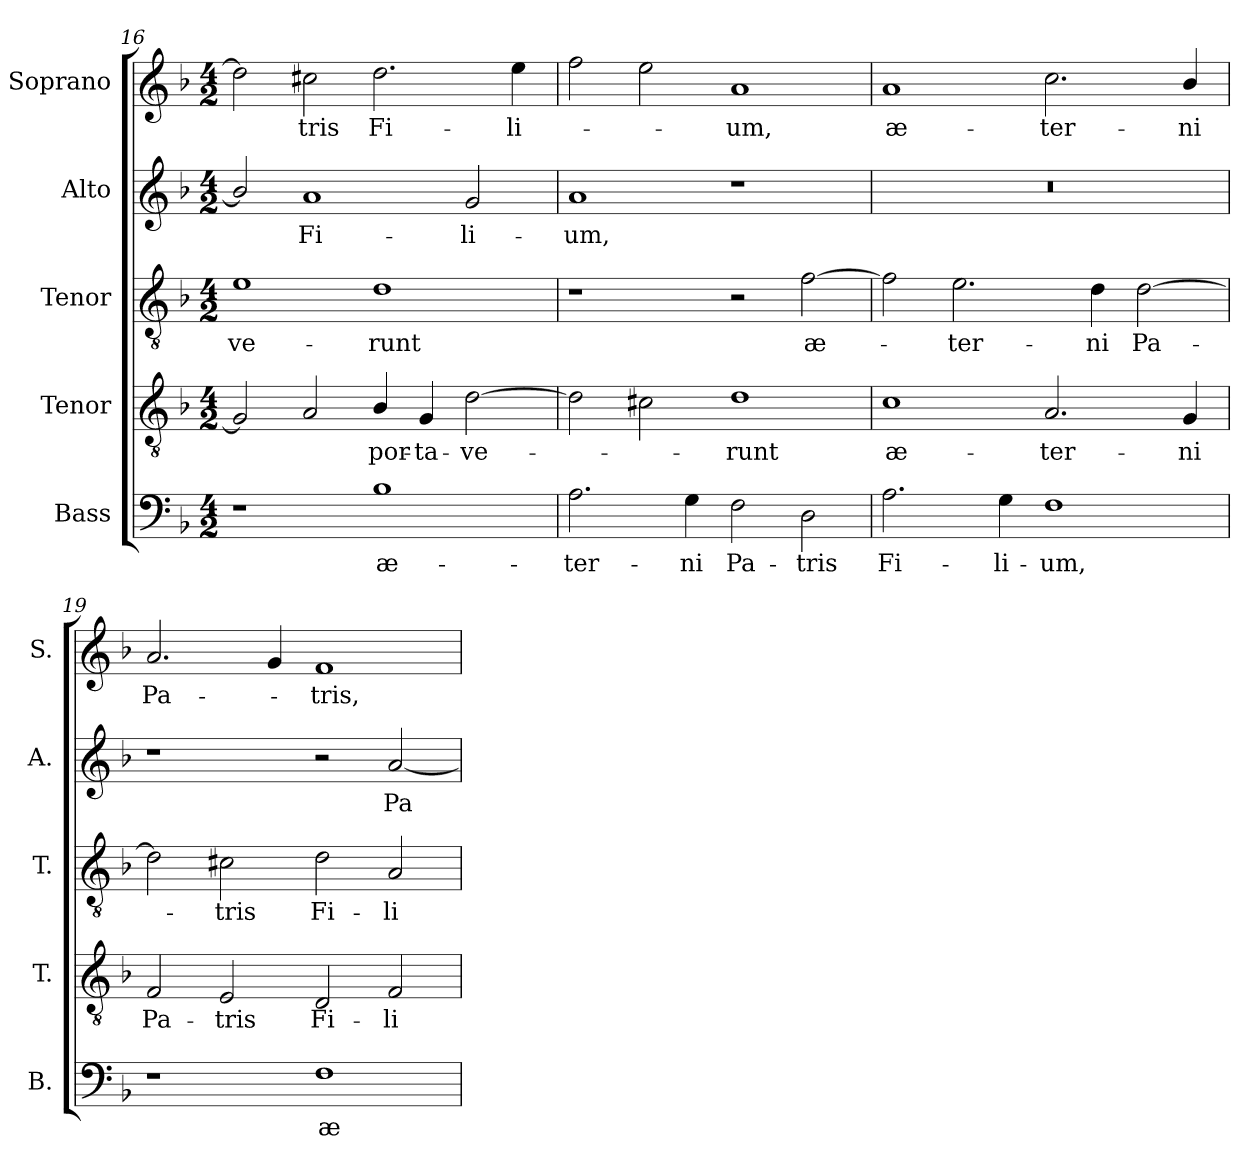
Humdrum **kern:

**kern	**text	**kern	**text	**kern	**text	**kern	**text	**kern	**text
*part5	*part5	*part4	*part4	*part3	*part3	*part2	*part2	*part1	*part1
*staff5	*staff5	*staff4	*staff4	*staff3	*staff3	*staff2	*staff2	*staff1	*staff1
*I"Bass	*	*I"Tenor	*	*I"Tenor	*	*I"Alto	*	*I"Soprano	*
*I'B.	*	*I'T.	*	*I'T.	*	*I'A.	*	*I'S.	*
!!LO:PB:g=z
*clefF4	*	*clefGv2	*	*clefGv2	*	*clefG2	*	*clefG2	*
*	*	*ITrd7c12	*	*ITrd7c12	*	*	*	*	*
*k[b-]	*	*k[b-]	*	*k[b-]	*	*k[b-]	*	*k[b-]	*
*F:	*	*F:	*	*F:	*	*F:	*	*F:	*
*M4/2	*	*M4/2	*	*M4/2	*	*M4/2	*	*M4/2	*
=16	=16	=16	=16	=16	=16	=16	=16	=16	=16
!	!	!	!	!	!LO:LY:b:color=#000000	!	!	!	!
1r	.	2GGi/]	.	1Ei	-ve-	2b-i/]	.	2ddi\]	.
!	!	!	!	!	!	!	!LO:LY:b:color=#000000	!	!
!	!	!	!	!	!	!	!	!	!LO:LY:b:color=#000000
.	.	2AAi/	.	.	.	1ai	Fi-	2cc#Xi\	-tris
!	!LO:LY:b:color=#000000	!	!	!	!	!	!	!	!
!	!	!	!LO:LY:b:color=#000000	!	!	!	!	!	!
!	!	!	!	!	!LO:LY:b:color=#000000	!	!	!	!
!	!	!	!	!	!	!	!	!	!LO:LY:b:color=#000000
1B-i	æ-	4BB-i/	por-	1Di	-runt	.	.	2.ddi\	Fi-
!	!	!	!LO:LY:b:color=#000000	!	!	!	!	!	!
.	.	4GGi/	-ta-	.	.	.	.	.	.
!	!	!	!LO:LY:b:color=#000000	!	!	!	!	!	!
!	!	!	!	!	!	!	!LO:LY:b:color=#000000	!	!
.	.	[2Di\	-ve-	.	.	2gi/	-li-	.	.
!	!	!	!	!	!	!	!	!	!LO:LY:b:color=#000000
.	.	.	.	.	.	.	.	4eei\	-li-
=17	=17	=17	=17	=17	=17	=17	=17	=17	=17
!	!LO:LY:b:color=#000000	!	!	!	!	!	!	!	!
!	!	!	!	!	!	!	!LO:LY:b:color=#000000	!	!
2.Ai\	-ter-	2Di\]	.	1r	.	1ai	-um,	2ffi\	.
.	.	2C#Xi\	.	.	.	.	.	2eei\	.
!	!LO:LY:b:color=#000000	!	!	!	!	!	!	!	!
4Gi\	-ni	.	.	.	.	.	.	.	.
!	!LO:LY:b:color=#000000	!	!	!	!	!	!	!	!
!	!	!	!LO:LY:b:color=#000000	!	!	!	!	!	!
!	!	!	!	!	!	!	!	!	!LO:LY:b:color=#000000
2Fi\	Pa-	1Di	-runt	2r	.	1r	.	1ai	-um,
!	!LO:LY:b:color=#000000	!	!	!	!	!	!	!	!
!	!	!	!	!	!LO:LY:b:color=#000000	!	!	!	!
2Di\	-tris	.	.	[2Fi\	æ-	.	.	.	.
=18	=18	=18	=18	=18	=18	=18	=18	=18	=18
!	!LO:LY:b:color=#000000	!	!	!	!	!	!	!	!
!	!	!	!LO:LY:b:color=#000000	!	!	!LO:N:vis=1	!	!	!
!	!	!	!	!	!	!	!	!	!LO:LY:b:color=#000000
2.Ai\	Fi-	1Ci	æ-	2Fi\]	.	0r	.	1ai	æ-
!	!	!	!	!	!LO:LY:b:color=#000000	!	!	!	!
.	.	.	.	2.Ei\	-ter-	.	.	.	.
!	!LO:LY:b:color=#000000	!	!	!	!	!	!	!	!
4Gi\	-li-	.	.	.	.	.	.	.	.
!	!LO:LY:b:color=#000000	!	!	!	!	!	!	!	!
!	!	!	!LO:LY:b:color=#000000	!	!	!	!	!	!
!	!	!	!	!	!	!	!	!	!LO:LY:b:color=#000000
1Fi	-um,	2.AAi/	-ter-	.	.	.	.	2.cci\	-ter-
!	!	!	!	!	!LO:LY:b:color=#000000	!	!	!	!
.	.	.	.	4Di\	-ni	.	.	.	.
!	!	!	!	!	!LO:LY:b:color=#000000	!	!	!	!
.	.	.	.	[2Di\	Pa-	.	.	.	.
!	!	!	!LO:LY:b:color=#000000	!	!	!	!	!	!
!	!	!	!	!	!	!	!	!	!LO:LY:b:color=#000000
.	.	4GGi/	-ni	.	.	.	.	4b-i/	-ni
=19	=19	=19	=19	=19	=19	=19	=19	=19	=19
!	!	!	!LO:LY:b:color=#000000	!	!	!	!	!	!
!	!	!	!	!	!	!	!	!	!LO:LY:b:color=#000000
1r	.	2FFi/	Pa-	2Di\]	.	1r	.	2.ai/	Pa-
!	!	!	!LO:LY:b:color=#000000	!	!	!	!	!	!
!	!	!	!	!	!LO:LY:b:color=#000000	!	!	!	!
.	.	2EEi/	-tris	2C#Xi\	-tris	.	.	.	.
.	.	.	.	.	.	.	.	4gi/	.
!	!LO:LY:b:color=#000000	!	!	!	!	!	!	!	!
!	!	!	!LO:LY:b:color=#000000	!	!	!	!	!	!
!	!	!	!	!	!LO:LY:b:color=#000000	!	!	!	!
!	!	!	!	!	!	!	!	!	!LO:LY:b:color=#000000
1Fi	æ-	2DDi/	Fi-	2Di\	Fi-	2r	.	1fi	-tris,
!	!	!	!LO:LY:b:color=#000000	!	!	!	!	!	!
!	!	!	!	!	!LO:LY:b:color=#000000	!	!	!	!
!	!	!	!	!	!	!	!LO:LY:b:color=#000000	!	!
.	.	2FFi/	-li-	2AAi/	-li-	[2ai/	Pa-	.	.
=	=	=	=	=	=	=	=	=	=
*-	*-	*-	*-	*-	*-	*-	*-	*-	*-
